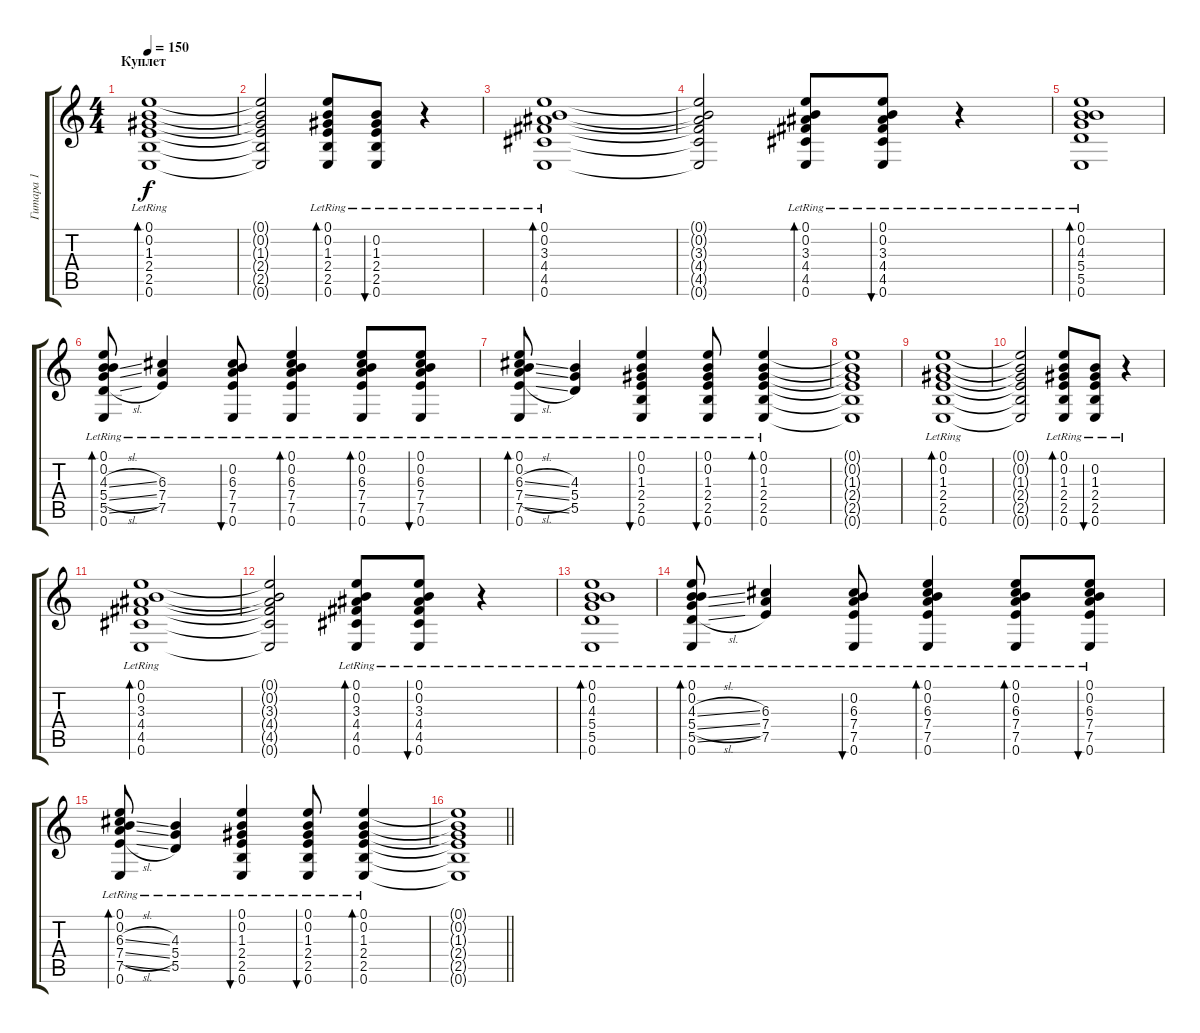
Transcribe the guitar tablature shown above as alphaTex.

\track ("Гитара 1" "Гитара 1") {instrument acousticguitarsteel}
\staff {score tabs}
\tuning (E4 B3 G3 D3 A2 E2) {hide}
\ts (4 4)
\section ("" "Куплет")
\tempo 150
\clef g2
\ks c
(0.1{lr} 0.2{lr} 1.3{lr} 2.4{lr} 2.5{lr} 0.6{lr}).1{bd 60 dy f} |
(0.1{t} 0.2{t} 1.3{t} 2.4{t} 2.5{t} 0.6{t}).2 (0.1{lr} 0.2{lr} 1.3{lr} 2.4{lr} 2.5{lr} 0.6{lr}).8{bd 60} (0.2{lr} 1.3{lr} 2.4{lr} 2.5{lr} 0.6{lr}).8{bu 60} r.4 |
(0.1{lr} 0.2{lr} 3.3{lr} 4.4{lr} 4.5{lr} 0.6{lr}).1{bd 60} |
(0.1{t} 0.2{t} 3.3{t} 4.4{t} 4.5{t} 0.6{t}).2 (0.1{lr} 0.2{lr} 3.3{lr} 4.4{lr} 4.5{lr} 0.6{lr}).8{bd 60} (0.1{lr} 0.2{lr} 3.3{lr} 4.4{lr} 4.5{lr} 0.6{lr}).8{bu 60} r.4 |
(0.1{lr} 0.2{lr} 4.3{lr} 5.4{lr} 5.5{lr} 0.6{lr}).1{bd 60} |
(0.1{lr} 0.2{lr} 4.3{sl lr} 5.4{sl lr} 5.5{sl lr} 0.6{lr}).8{bd 60} (6.3{lr} 7.4{lr} 7.5{lr}).4 (0.2{lr} 6.3{lr} 7.4{lr} 7.5{lr} 0.6{lr}).8{bu 60} (0.1{lr} 0.2{lr} 6.3{lr} 7.4{lr} 7.5{lr} 0.6{lr}).4{bd 60} (0.1{lr} 0.2{lr} 6.3{lr} 7.4{lr} 7.5{lr} 0.6{lr}).8{bd 60} (0.1{lr} 0.2{lr} 6.3{lr} 7.4{lr} 7.5{lr} 0.6{lr}).8{bu 60} |
(0.1{lr} 0.2{lr} 6.3{sl lr} 7.4{sl lr} 7.5{sl lr} 0.6{lr}).8{bd 60} (4.3{lr} 5.4{lr} 5.5{lr}).4 (0.1{lr} 0.2{lr} 1.3{lr} 2.4{lr} 2.5{lr} 0.6{lr}).4{bu 60} (0.1{lr} 0.2{lr} 1.3{lr} 2.4{lr} 2.5{lr} 0.6{lr}).8{bu 60} (0.1{lr} 0.2{lr} 1.3{lr} 2.4{lr} 2.5{lr} 0.6{lr}).4{bd 60} |
(0.1{t} 0.2{t} 1.3{t} 2.4{t} 2.5{t} 0.6{t}).1 |
(0.1{lr} 0.2{lr} 1.3{lr} 2.4{lr} 2.5{lr} 0.6{lr}).1{bd 60} |
(0.1{t} 0.2{t} 1.3{t} 2.4{t} 2.5{t} 0.6{t}).2 (0.1{lr} 0.2{lr} 1.3{lr} 2.4{lr} 2.5{lr} 0.6{lr}).8{bd 60} (0.2{lr} 1.3{lr} 2.4{lr} 2.5{lr} 0.6{lr}).8{bu 60} r.4 |
(0.1{lr} 0.2{lr} 3.3{lr} 4.4{lr} 4.5{lr} 0.6{lr}).1{bd 60} |
(0.1{t} 0.2{t} 3.3{t} 4.4{t} 4.5{t} 0.6{t}).2 (0.1{lr} 0.2{lr} 3.3{lr} 4.4{lr} 4.5{lr} 0.6{lr}).8{bd 60} (0.1{lr} 0.2{lr} 3.3{lr} 4.4{lr} 4.5{lr} 0.6{lr}).8{bu 60} r.4 |
(0.1{lr} 0.2{lr} 4.3{lr} 5.4{lr} 5.5{lr} 0.6{lr}).1{bd 60} |
(0.1{lr} 0.2{lr} 4.3{sl lr} 5.4{sl lr} 5.5{sl lr} 0.6{lr}).8{bd 60} (6.3{lr} 7.4{lr} 7.5{lr}).4 (0.2{lr} 6.3{lr} 7.4{lr} 7.5{lr} 0.6{lr}).8{bu 60} (0.1{lr} 0.2{lr} 6.3{lr} 7.4{lr} 7.5{lr} 0.6{lr}).4{bd 60} (0.1{lr} 0.2{lr} 6.3{lr} 7.4{lr} 7.5{lr} 0.6{lr}).8{bd 60} (0.1{lr} 0.2{lr} 6.3{lr} 7.4{lr} 7.5{lr} 0.6{lr}).8{bu 60} |
(0.1{lr} 0.2{lr} 6.3{sl lr} 7.4{sl lr} 7.5{sl lr} 0.6{lr}).8{bd 60} (4.3{lr} 5.4{lr} 5.5{lr}).4 (0.1{lr} 0.2{lr} 1.3{lr} 2.4{lr} 2.5{lr} 0.6{lr}).4{bu 60} (0.1{lr} 0.2{lr} 1.3{lr} 2.4{lr} 2.5{lr} 0.6{lr}).8{bu 60} (0.1{lr} 0.2{lr} 1.3{lr} 2.4{lr} 2.5{lr} 0.6{lr}).4{bd 60} |
\barLineRight lightlight
(0.1{t} 0.2{t} 1.3{t} 2.4{t} 2.5{t} 0.6{t}).1
